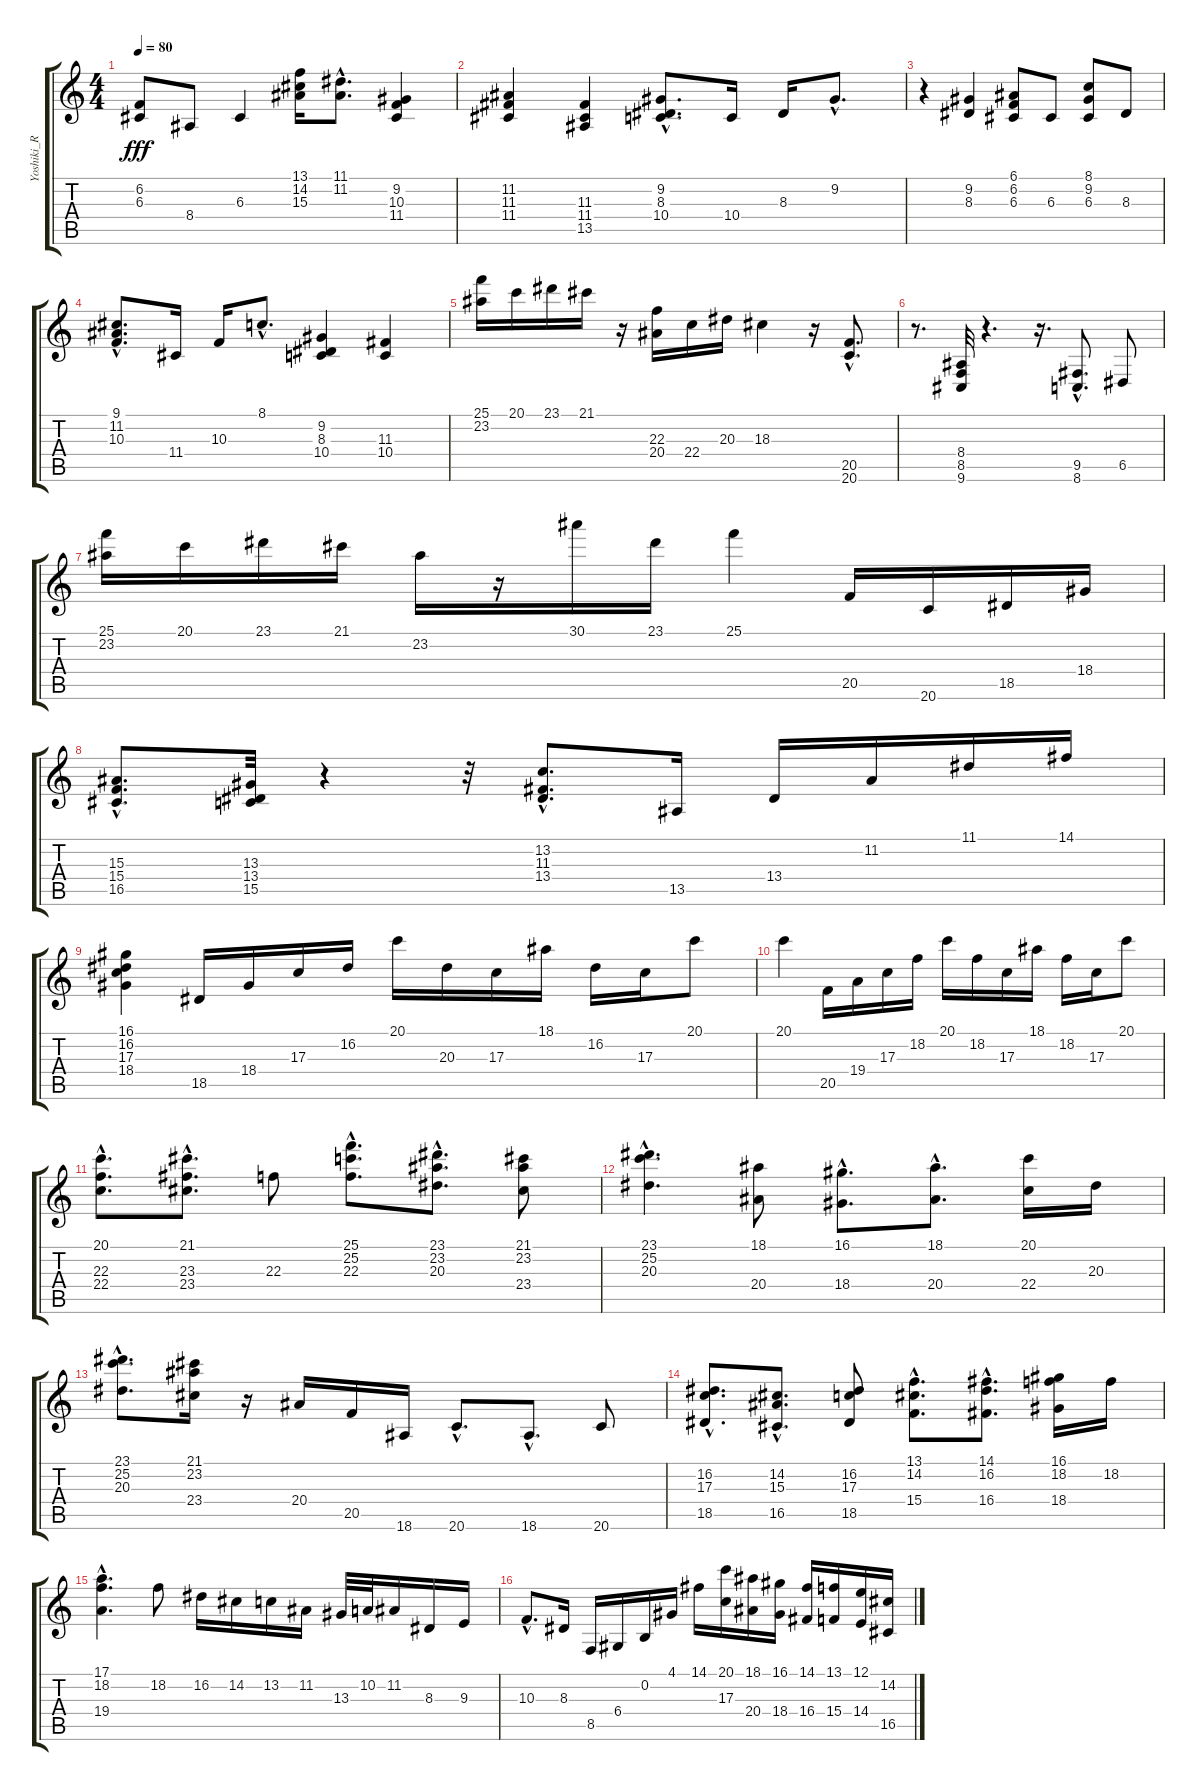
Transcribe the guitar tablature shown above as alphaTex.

\track ("Yoshiki_R" "Yoshiki_R") {instrument acousticgrandpiano}
\staff {score tabs}
\tuning (E4 B3 G3 D3 A2 E2) {hide}
\ts (4 4)
\tempo 80
\clef g2
\ks c
(6.2 6.3).8{dy fff} 8.4.8 6.3.4 (13.1 14.2 15.3).16 (11.1{hac} 11.2{hac}).8{d} (9.2 10.3 11.4).4 |
(11.2 11.3 11.4).4 (11.3 11.4 13.5).4 (9.2{hac} 8.3{hac} 10.4{hac}).8{d} 10.4.16 8.3.16 9.2{hac}.8{d} |
r.4 (9.2 8.3).4 (6.1 6.2 6.3).8 6.3.8 (8.1 9.2 6.3).8 8.3.8 |
(9.1{hac} 11.2{hac} 10.3{hac}).8{d} 11.4.16 10.3.16 8.1{hac}.8{d} (9.2 8.3 10.4).4 (11.3 10.4).4 |
(25.1 23.2).16 20.1.16 23.1.16 21.1.16 r.16 (22.3 20.4).16 22.4.16 20.3.16 18.3.4 r.16 (20.5{hac} 20.6{hac}).8{d} |
r.8{d} (8.4 8.5 9.6).32 r.4{d} r.16{d} (9.5{hac} 8.6{hac}).8{d} 6.5.8 |
(25.1 23.2).16 20.1.16 23.1.16 21.1.16 23.2.16 r.16 30.1.16 23.1.16 25.1.4 20.5.16 20.6.16 18.5.16 18.4.16 |
(15.3{hac} 15.4{hac} 16.5{hac}).8{d} (13.3 13.4 15.5).32 r.4 r.32 (13.2{hac} 11.3{hac} 13.4{hac}).8{d} 13.5.16 13.4.16 11.2.16 11.1.16 14.1.16 |
(16.1 16.2 17.3 18.4).4 18.5.16 18.4.16 17.3.16 16.2.16 20.1.16 20.3.16 17.3.16 18.1.16 16.2.16 17.3.16 20.1.8 |
20.1.4 20.5.16 19.4.16 17.3.16 18.2.16 20.1.16 18.2.16 17.3.16 18.1.16 18.2.16 17.3.16 20.1.8 |
(20.1{hac} 22.3{hac} 22.4{hac}).8{d} (21.1{hac} 23.3{hac} 23.4{hac}).8{d} 22.3.8 (25.1{hac} 25.2{hac} 22.3{hac}).8{d} (23.1{hac} 23.2{hac} 20.3{hac}).8{d} (21.1 23.2 23.4).8 |
(23.1{hac} 25.2{hac} 20.3{hac}).4{d} (18.1 20.4).8 (16.1{hac} 18.4{hac}).8{d} (18.1{hac} 20.4{hac}).8{d} (20.1 22.4).16 20.3.16 |
(23.1{hac} 25.2{hac} 20.3{hac}).8{d} (21.1 23.2 23.4).16 r.16 20.4.16 20.5.16 18.6.16 20.6{hac}.8{d} 18.6{hac}.8{d} 20.6.8 |
(16.2{hac} 17.3{hac} 18.5{hac}).8{d} (14.2{hac} 15.3{hac} 16.5{hac}).8{d} (16.2 17.3 18.5).8 (13.1{hac} 14.2{hac} 15.4{hac}).8{d} (14.1{hac} 16.2{hac} 16.4{hac}).8{d} (16.1 18.2 18.4).16 18.2.16 |
(17.1{hac} 18.2{hac} 19.4{hac}).4{d} 18.2.8 16.2.16 14.2.16 13.2.16 11.2.16 13.3.32 10.2.32 11.2.16 8.3.16 9.3.16 |
10.3{hac}.8{d} 8.3.16 8.5.16 6.4.16 0.2.16 4.1.16 14.1.16 (20.1 17.3).16 (18.1 20.4).16 (16.1 18.4).16 (14.1 16.4).16 (13.1 15.4).16 (12.1 14.4).16 (14.2 16.5).16
